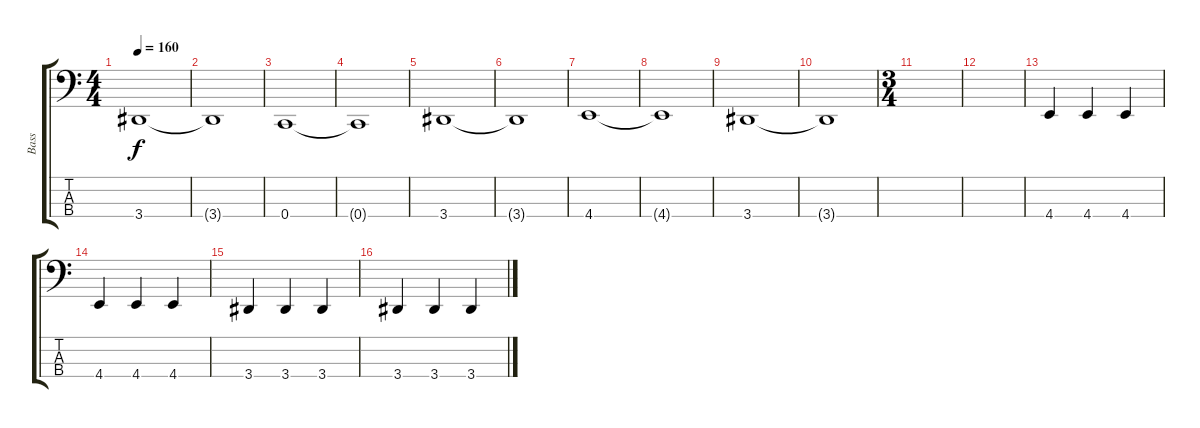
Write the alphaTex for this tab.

\track ("Bass" "Bass") {instrument electricbasspick}
\staff {score tabs}
\tuning (F2 C2 G1 C1) {hide}
\ts (4 4)
\tempo 160
\clef f4
\ks c
3.4.1{dy f} |
3.4{t}.1 |
0.4.1 |
0.4{t}.1 |
3.4.1 |
3.4{t}.1 |
4.4.1 |
4.4{t}.1 |
3.4.1 |
3.4{t}.1 |
\ts (3 4)
|
|
4.4.4 4.4.4 4.4.4 |
4.4.4 4.4.4 4.4.4 |
3.4.4 3.4.4 3.4.4 |
3.4.4 3.4.4 3.4.4
